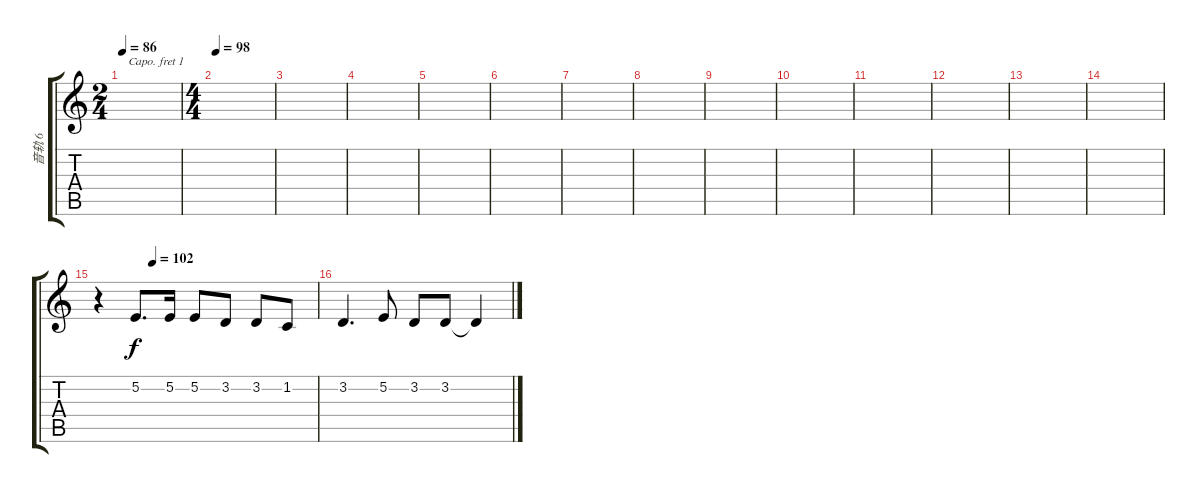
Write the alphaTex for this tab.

\track ("音轨 6" "音轨 6") {instrument lead2sawtooth}
\staff {score tabs}
\capo 1
\tuning (Eb4 Bb3 Gb3 Db3 Ab2 Eb2) {hide}
\ts (2 4)
\tempo 86
\tempo 102
\tempo 86
\clef g2
\ks c
|
\ts (4 4)
\tempo 98
|
|
|
|
|
|
|
|
|
|
|
|
|
\tempo (102 0.25)
r.4 5.2.8{d instrument overdrivenguitar} 5.2.16 5.2.8 3.2.8 3.2.8 1.2.8 |
3.2.4{d} 5.2.8 3.2.8 3.2.8 3.2{t}.4
